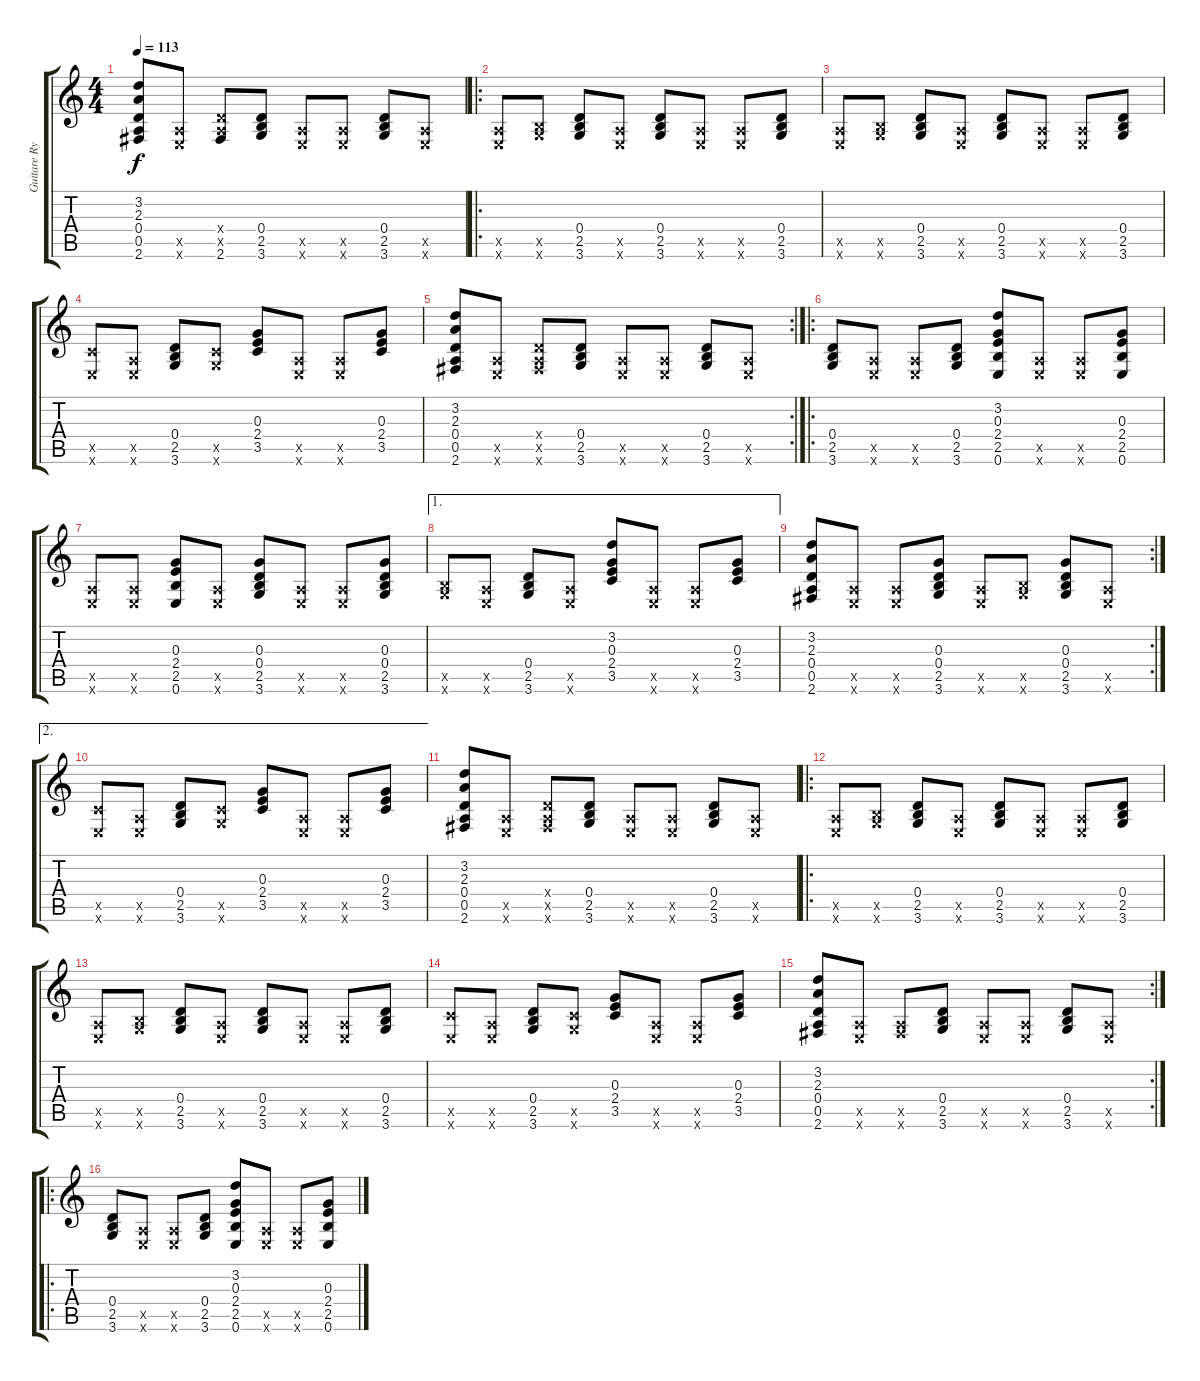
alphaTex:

\track ("Guitare Rythmique" "Guitare Ry") {instrument acousticguitarnylon}
\staff {score tabs}
\tuning (E4 B3 G3 D3 A2 E2) {hide}
\ts (4 4)
\tempo 113
\clef g2
\ks c
(3.2 2.3 0.4 0.5 2.6).8{dy f} (0.5{x} 0.6{x}).8 (0.4{x} 0.5{x} 2.6).8 (0.4 2.5 3.6).8 (0.5{x} 0.6{x}).8 (0.5{x} 0.6{x}).8 (0.4 2.5 3.6).8 (0.5{x} 0.6{x}).8 |
\ro
(0.5{x} 0.6{x}).8 (2.5{x} 3.6{x}).8 (0.4 2.5 3.6).8 (0.5{x} 0.6{x}).8 (0.4 2.5 3.6).8 (0.5{x} 0.6{x}).8 (0.5{x} 0.6{x}).8 (0.4 2.5 3.6).8 |
(0.5{x} 0.6{x}).8 (2.5{x} 3.6{x}).8 (0.4 2.5 3.6).8 (0.5{x} 0.6{x}).8 (0.4 2.5 3.6).8 (0.5{x} 0.6{x}).8 (0.5{x} 0.6{x}).8 (0.4 2.5 3.6).8 |
(3.5{x} 0.6{x}).8 (0.5{x} 0.6{x}).8 (0.4 2.5 3.6).8 (3.5{x} 3.6{x}).8 (0.3 2.4 3.5).8 (0.5{x} 0.6{x}).8 (0.5{x} 0.6{x}).8 (0.3 2.4 3.5).8 |
\rc 2
(3.2 2.3 0.4 0.5 2.6).8 (0.5{x} 0.6{x}).8 (0.4{x} 0.5{x} 2.6{x}).8 (0.4 2.5 3.6).8 (0.5{x} 0.6{x}).8 (0.5{x} 0.6{x}).8 (0.4 2.5 3.6).8 (0.5{x} 0.6{x}).8 |
\ro
(0.4 2.5 3.6).8 (0.5{x} 0.6{x}).8 (0.5{x} 0.6{x}).8 (0.4 2.5 3.6).8 (3.2 0.3 2.4 2.5 0.6).8 (0.5{x} 0.6{x}).8 (0.5{x} 0.6{x}).8 (0.3 2.4 2.5 0.6).8 |
(0.5{x} 0.6{x}).8 (0.5{x} 0.6{x}).8 (0.3 2.4 2.5 0.6).8 (0.5{x} 0.6{x}).8 (0.3 0.4 2.5 3.6).8 (0.5{x} 0.6{x}).8 (0.5{x} 0.6{x}).8 (0.3 0.4 2.5 3.6).8 |
\ae 1
(2.5{x} 3.6{x}).8 (0.5{x} 0.6{x}).8 (0.4 2.5 3.6).8 (0.5{x} 0.6{x}).8 (3.2 0.3 2.4 3.5).8 (0.5{x} 0.6{x}).8 (0.5{x} 0.6{x}).8 (0.3 2.4 3.5).8 |
\rc 2
(3.2 2.3 0.4 0.5 2.6).8 (0.5{x} 0.6{x}).8 (0.5{x} 0.6{x}).8 (0.3 0.4 2.5 3.6).8 (0.5{x} 0.6{x}).8 (2.5{x} 3.6{x}).8 (0.3 0.4 2.5 3.6).8 (0.5{x} 0.6{x}).8 |
\ae 2
(3.5{x} 0.6{x}).8 (0.5{x} 0.6{x}).8 (0.4 2.5 3.6).8 (3.5{x} 3.6{x}).8 (0.3 2.4 3.5).8 (0.5{x} 0.6{x}).8 (0.5{x} 0.6{x}).8 (0.3 2.4 3.5).8 |
(3.2 2.3 0.4 0.5 2.6).8 (0.5{x} 0.6{x}).8 (0.4{x} 0.5{x} 2.6{x}).8 (0.4 2.5 3.6).8 (0.5{x} 0.6{x}).8 (0.5{x} 0.6{x}).8 (0.4 2.5 3.6).8 (0.5{x} 0.6{x}).8 |
\ro
(0.5{x} 0.6{x}).8 (2.5{x} 3.6{x}).8 (0.4 2.5 3.6).8 (0.5{x} 0.6{x}).8 (0.4 2.5 3.6).8 (0.5{x} 0.6{x}).8 (0.5{x} 0.6{x}).8 (0.4 2.5 3.6).8 |
(0.5{x} 0.6{x}).8 (2.5{x} 3.6{x}).8 (0.4 2.5 3.6).8 (0.5{x} 0.6{x}).8 (0.4 2.5 3.6).8 (0.5{x} 0.6{x}).8 (0.5{x} 0.6{x}).8 (0.4 2.5 3.6).8 |
(3.5{x} 0.6{x}).8 (0.5{x} 0.6{x}).8 (0.4 2.5 3.6).8 (3.5{x} 3.6{x}).8 (0.3 2.4 3.5).8 (0.5{x} 0.6{x}).8 (0.5{x} 0.6{x}).8 (0.3 2.4 3.5).8 |
\rc 2
(3.2 2.3 0.4 0.5 2.6).8 (0.5{x} 0.6{x}).8 (0.5{x} 2.6{x}).8 (0.4 2.5 3.6).8 (0.5{x} 0.6{x}).8 (0.5{x} 0.6{x}).8 (0.4 2.5 3.6).8 (0.5{x} 0.6{x}).8 |
\ro
(0.4 2.5 3.6).8 (0.5{x} 0.6{x}).8 (0.5{x} 0.6{x}).8 (0.4 2.5 3.6).8 (3.2 0.3 2.4 2.5 0.6).8 (0.5{x} 0.6{x}).8 (0.5{x} 0.6{x}).8 (0.3 2.4 2.5 0.6).8
